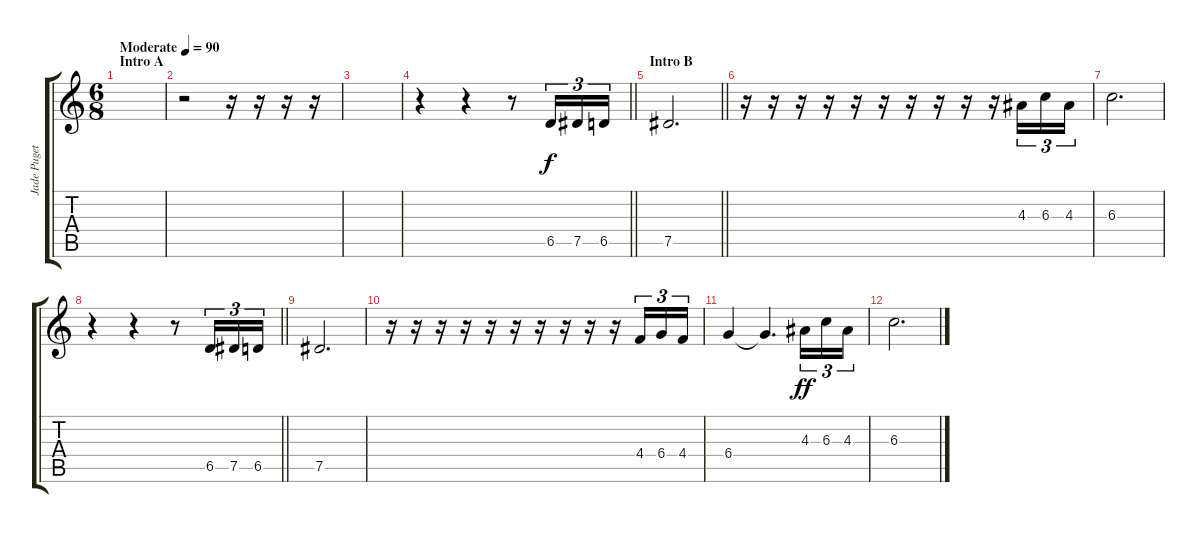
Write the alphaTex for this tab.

\track ("Jade Puget (Overdub)" "Jade Puget") {instrument electricguitarclean}
\staff {score tabs}
\tuning (Eb4 Bb3 Gb3 Db3 Ab2 Eb2) {hide}
\ts (6 8)
\section ("" "Intro A")
\tempo (90 "Moderate")
\clef g2
\ks c
|
r.2 r.16 r.16 r.16 r.16 |
|
\barLineRight lightlight
r.4 r.4 r.8 6.5.16{tu (3 2)} 7.5.16{tu (3 2)} 6.5.16{tu (3 2)} |
\section ("" "Intro B")
\barLineRight lightlight
7.5.2{d} |
r.16 r.16 r.16 r.16 r.16 r.16 r.16 r.16 r.16 r.16 4.3.16{tu (3 2)} 6.3.16{tu (3 2)} 4.3.16{tu (3 2)} |
6.3.2{d} |
\barLineRight lightlight
r.4 r.4 r.8 6.5.16{tu (3 2)} 7.5.16{tu (3 2)} 6.5.16{tu (3 2)} |
7.5.2{d} |
r.16 r.16 r.16 r.16 r.16 r.16 r.16 r.16 r.16 r.16 4.4.16{tu (3 2)} 6.4.16{tu (3 2)} 4.4.16{tu (3 2)} |
6.4.4 6.4{t}.4{d dy f} 4.3.16{tu (3 2) dy ff} 6.3.16{tu (3 2)} 4.3.16{tu (3 2)} |
6.3.2{d}
